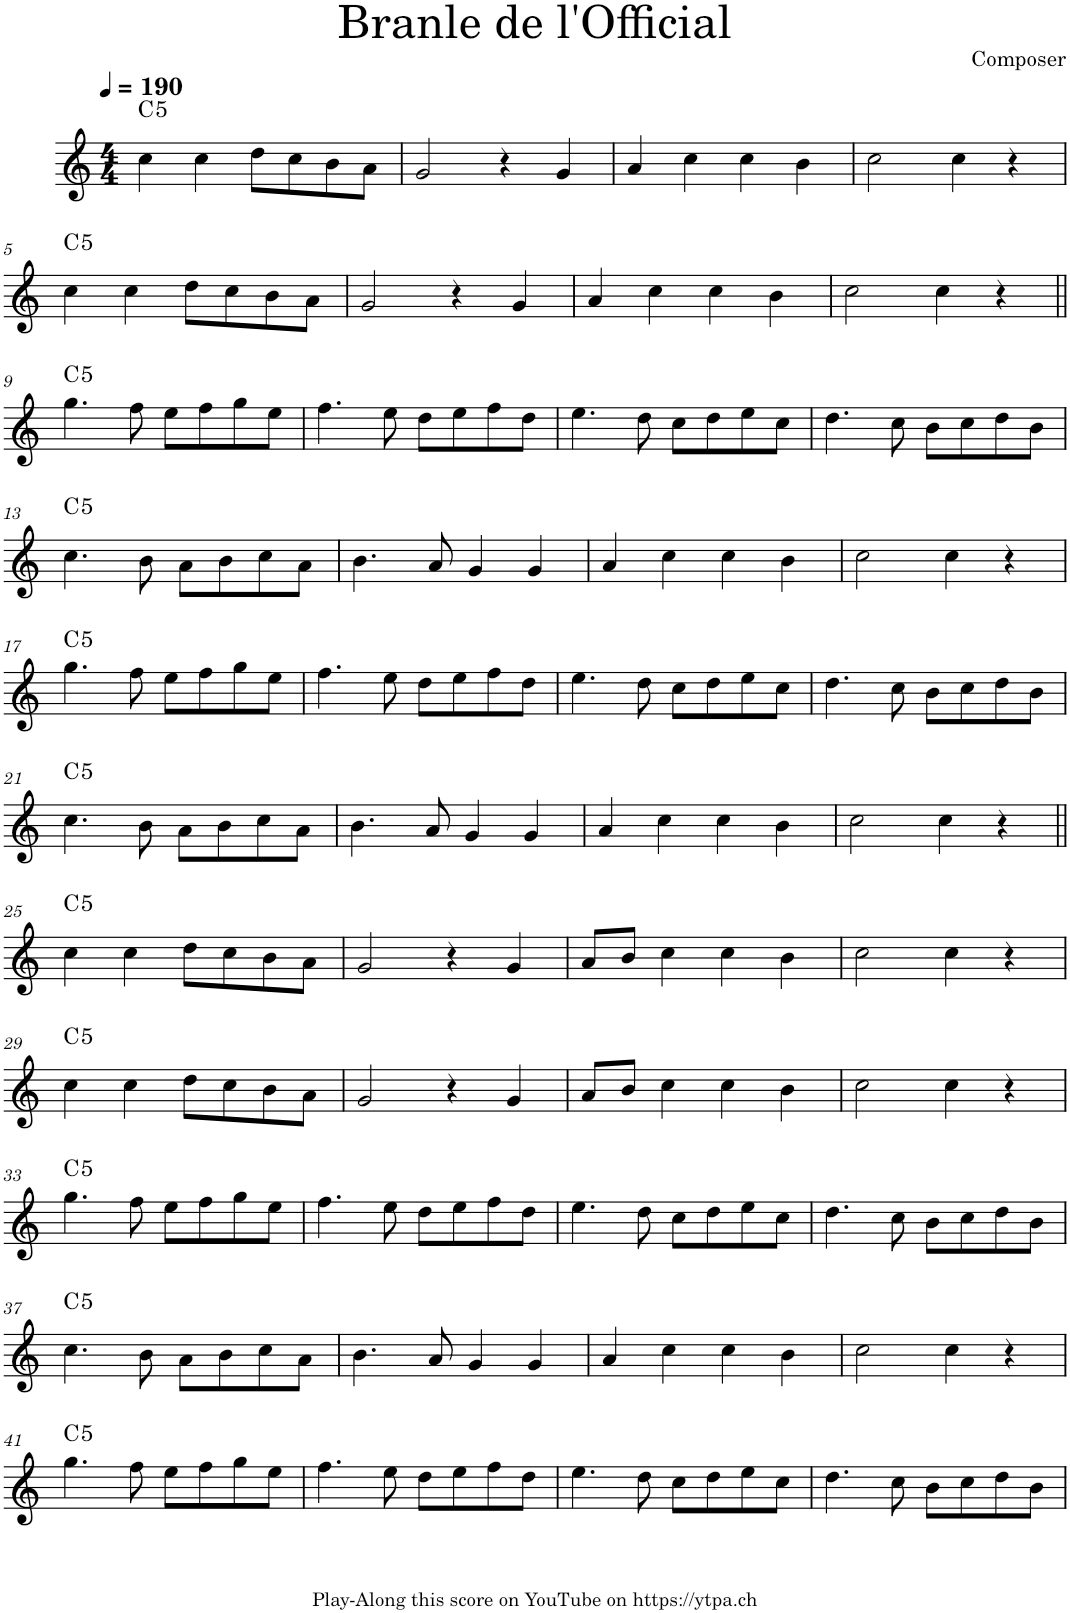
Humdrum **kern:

**kern	**harte
*part1	*part1
*staff1	*
*I"Piano	*
*I'Pno.	*
*clefG2	*
*k[]	*
*M4/4	*
*MM190	*
=1	=1
!	!LO:H:kt=5
4cc\	C:(1,5)
4cc\	.
8dd\L	.
8cc\	.
8b\	.
8a\J	.
=2	=2
2g/	.
4r	.
4g/	.
=3	=3
4a/	.
4cc\	.
4cc\	.
4b\	.
=4	=4
2cc\	.
4cc\	.
4r	.
!!LO:LB:g=z
=5	=5
!	!LO:H:kt=5
4cc\	C:(1,5)
4cc\	.
8dd\L	.
8cc\	.
8b\	.
8a\J	.
=6	=6
2g/	.
4r	.
4g/	.
=7	=7
4a/	.
4cc\	.
4cc\	.
4b\	.
=8	=8
2cc\	.
4cc\	.
4r	.
!!LO:LB:g=z
=9||	=9||
!	!LO:H:kt=5
4.gg\	C:(1,5)
8ff\	.
8ee\L	.
8ff\	.
8gg\	.
8ee\J	.
=10	=10
4.ff\	.
8ee\	.
8dd\L	.
8ee\	.
8ff\	.
8dd\J	.
=11	=11
4.ee\	.
8dd\	.
8cc\L	.
8dd\	.
8ee\	.
8cc\J	.
=12	=12
4.dd\	.
8cc\	.
8b\L	.
8cc\	.
8dd\	.
8b\J	.
!!LO:LB:g=z
=13	=13
!	!LO:H:kt=5
4.cc\	C:(1,5)
8b\	.
8a\L	.
8b\	.
8cc\	.
8a\J	.
=14	=14
4.b\	.
8a/	.
4g/	.
4g/	.
=15	=15
4a/	.
4cc\	.
4cc\	.
4b\	.
=16	=16
2cc\	.
4cc\	.
4r	.
!!LO:LB:g=z
=17	=17
!	!LO:H:kt=5
4.gg\	C:(1,5)
8ff\	.
8ee\L	.
8ff\	.
8gg\	.
8ee\J	.
=18	=18
4.ff\	.
8ee\	.
8dd\L	.
8ee\	.
8ff\	.
8dd\J	.
=19	=19
4.ee\	.
8dd\	.
8cc\L	.
8dd\	.
8ee\	.
8cc\J	.
=20	=20
4.dd\	.
8cc\	.
8b\L	.
8cc\	.
8dd\	.
8b\J	.
!!LO:LB:g=z
=21	=21
!	!LO:H:kt=5
4.cc\	C:(1,5)
8b\	.
8a\L	.
8b\	.
8cc\	.
8a\J	.
=22	=22
4.b\	.
8a/	.
4g/	.
4g/	.
=23	=23
4a/	.
4cc\	.
4cc\	.
4b\	.
=24	=24
2cc\	.
4cc\	.
4r	.
!!LO:LB:g=z
=25||	=25||
!	!LO:H:kt=5
4cc\	C:(1,5)
4cc\	.
8dd\L	.
8cc\	.
8b\	.
8a\J	.
=26	=26
2g/	.
4r	.
4g/	.
=27	=27
8a/L	.
8b/J	.
4cc\	.
4cc\	.
4b\	.
=28	=28
2cc\	.
4cc\	.
4r	.
!!LO:LB:g=z
=29	=29
!	!LO:H:kt=5
4cc\	C:(1,5)
4cc\	.
8dd\L	.
8cc\	.
8b\	.
8a\J	.
=30	=30
2g/	.
4r	.
4g/	.
=31	=31
8a/L	.
8b/J	.
4cc\	.
4cc\	.
4b\	.
=32	=32
2cc\	.
4cc\	.
4r	.
!!LO:LB:g=z
=33	=33
!	!LO:H:kt=5
4.gg\	C:(1,5)
8ff\	.
8ee\L	.
8ff\	.
8gg\	.
8ee\J	.
=34	=34
4.ff\	.
8ee\	.
8dd\L	.
8ee\	.
8ff\	.
8dd\J	.
=35	=35
4.ee\	.
8dd\	.
8cc\L	.
8dd\	.
8ee\	.
8cc\J	.
=36	=36
4.dd\	.
8cc\	.
8b\L	.
8cc\	.
8dd\	.
8b\J	.
!!LO:LB:g=z
=37	=37
!	!LO:H:kt=5
4.cc\	C:(1,5)
8b\	.
8a\L	.
8b\	.
8cc\	.
8a\J	.
=38	=38
4.b\	.
8a/	.
4g/	.
4g/	.
=39	=39
4a/	.
4cc\	.
4cc\	.
4b\	.
=40	=40
2cc\	.
4cc\	.
4r	.
!!LO:LB:g=z
=41	=41
!	!LO:H:kt=5
4.gg\	C:(1,5)
8ff\	.
8ee\L	.
8ff\	.
8gg\	.
8ee\J	.
=42	=42
4.ff\	.
8ee\	.
8dd\L	.
8ee\	.
8ff\	.
8dd\J	.
=43	=43
4.ee\	.
8dd\	.
8cc\L	.
8dd\	.
8ee\	.
8cc\J	.
=44	=44
4.dd\	.
8cc\	.
8b\L	.
8cc\	.
8dd\	.
8b\J	.
=	=
*-	*-
